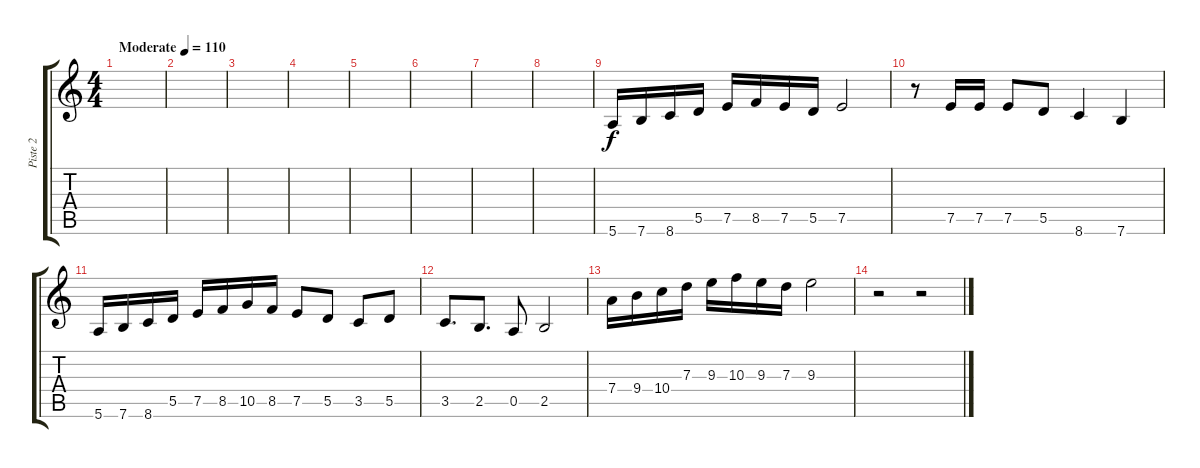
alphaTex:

\track ("Piste 2" "Piste 2") {instrument acousticguitarsteel}
\staff {score tabs}
\tuning (E4 B3 G3 D3 A2 E2) {hide}
\ts (4 4)
\tempo (110 "Moderate")
\clef g2
\ks c
|
|
|
|
|
|
|
|
5.6.16 7.6.16 8.6.16 5.5.16 7.5.16 8.5.16 7.5.16 5.5.16 7.5.2 |
r.8 7.5.16 7.5.16 7.5.8 5.5.8 8.6.4 7.6.4 |
5.6.16 7.6.16 8.6.16 5.5.16 7.5.16 8.5.16 10.5.16 8.5.16 7.5.8 5.5.8 3.5.8 5.5.8 |
3.5.8{d} 2.5.8{d} 0.5.8 2.5.2 |
7.4.16 9.4.16 10.4.16 7.3.16 9.3.16 10.3.16 9.3.16 7.3.16 9.3.2 |
r.2 r.2
